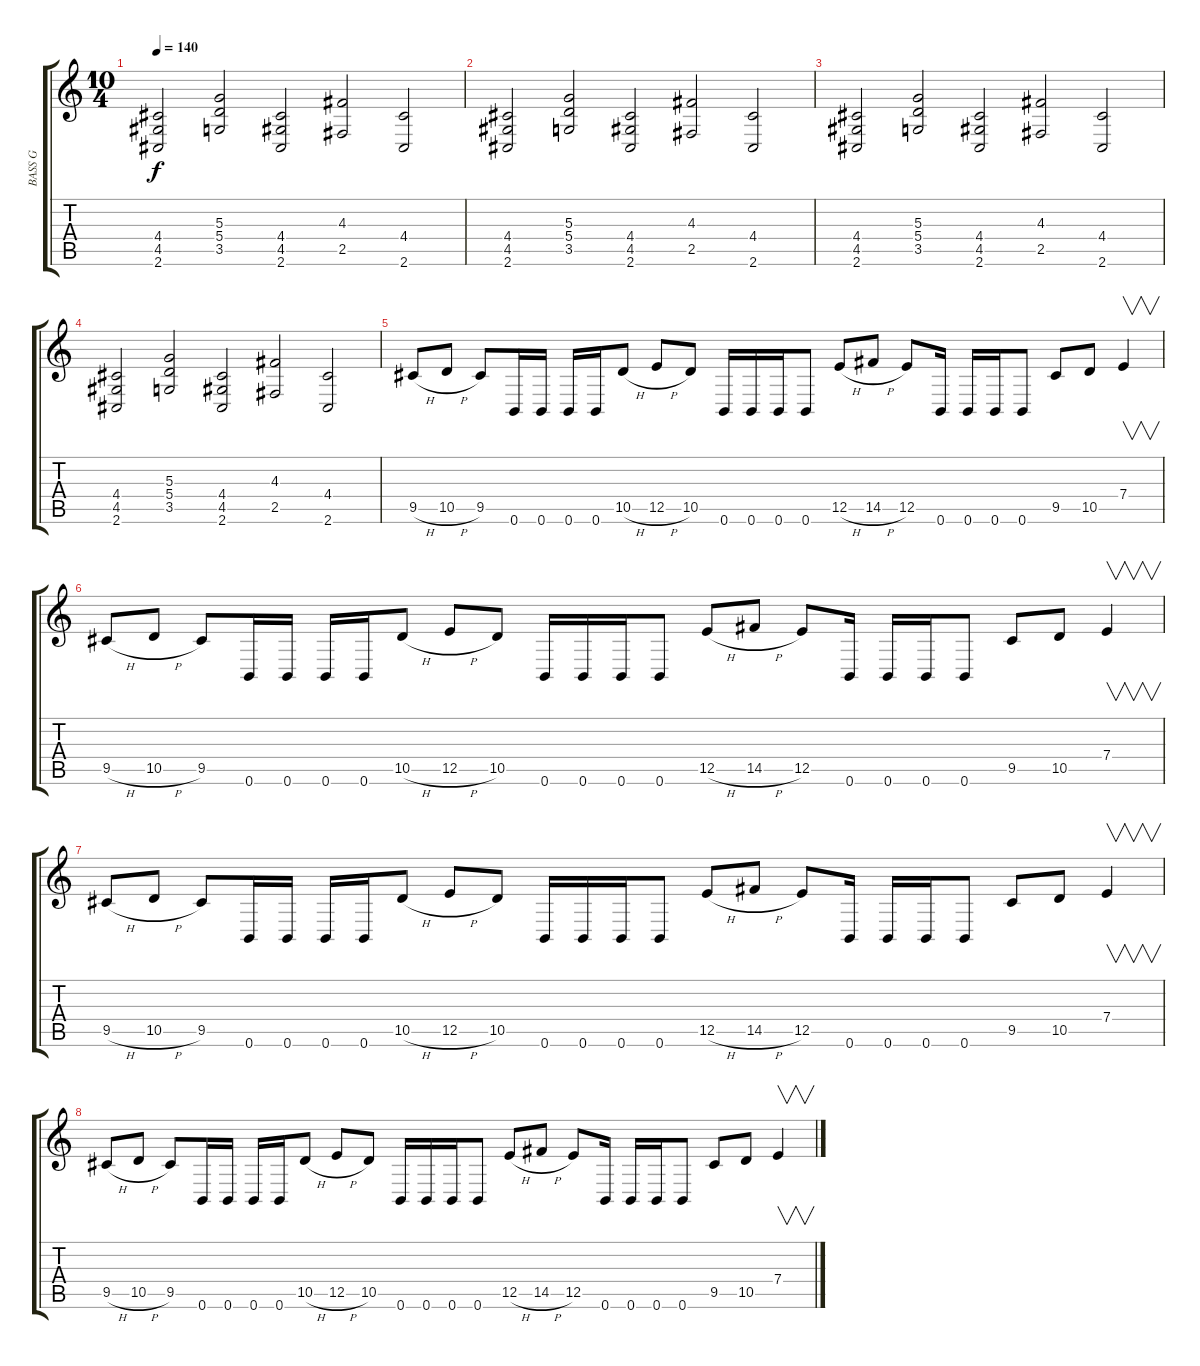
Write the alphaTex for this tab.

\track ("BASS G" "BASS G") {instrument overdrivenguitar}
\staff {score tabs}
\tuning (B3 Gb3 D3 A2 E2 B1) {hide}
\ts (10 4)
\tempo 140
\clef g2
\ks c
(4.4 4.5 2.6).2{dy f instrument overdrivenguitar} (5.3 5.4 3.5).2 (4.4 4.5 2.6).2 (4.3 2.5).2 (4.4 2.6).2 |
(4.4 4.5 2.6).2 (5.3 5.4 3.5).2 (4.4 4.5 2.6).2 (4.3 2.5).2 (4.4 2.6).2 |
(4.4 4.5 2.6).2 (5.3 5.4 3.5).2 (4.4 4.5 2.6).2 (4.3 2.5).2 (4.4 2.6).2 |
(4.4 4.5 2.6).2 (5.3 5.4 3.5).2 (4.4 4.5 2.6).2 (4.3 2.5).2 (4.4 2.6).2 |
9.5{h}.8 10.5{h}.8 9.5.8 0.6.16 0.6.16 0.6.16 0.6.16 10.5{h}.8 12.5{h}.8 10.5.8 0.6.16 0.6.16 0.6.16 0.6.8 12.5{h}.8 14.5{h}.8 12.5.8 0.6.16 0.6.16 0.6.16 0.6.8 9.5.8 10.5.8 7.4.4{v} |
9.5{h}.8 10.5{h}.8 9.5.8 0.6.16 0.6.16 0.6.16 0.6.16 10.5{h}.8 12.5{h}.8 10.5.8 0.6.16 0.6.16 0.6.16 0.6.8 12.5{h}.8 14.5{h}.8 12.5.8 0.6.16 0.6.16 0.6.16 0.6.8 9.5.8 10.5.8 7.4.4{v} |
9.5{h}.8 10.5{h}.8 9.5.8 0.6.16 0.6.16 0.6.16 0.6.16 10.5{h}.8 12.5{h}.8 10.5.8 0.6.16 0.6.16 0.6.16 0.6.8 12.5{h}.8 14.5{h}.8 12.5.8 0.6.16 0.6.16 0.6.16 0.6.8 9.5.8 10.5.8 7.4.4{v} |
9.5{h}.8 10.5{h}.8 9.5.8 0.6.16 0.6.16 0.6.16 0.6.16 10.5{h}.8 12.5{h}.8 10.5.8 0.6.16 0.6.16 0.6.16 0.6.8 12.5{h}.8 14.5{h}.8 12.5.8 0.6.16 0.6.16 0.6.16 0.6.8 9.5.8 10.5.8 7.4.4{v}
